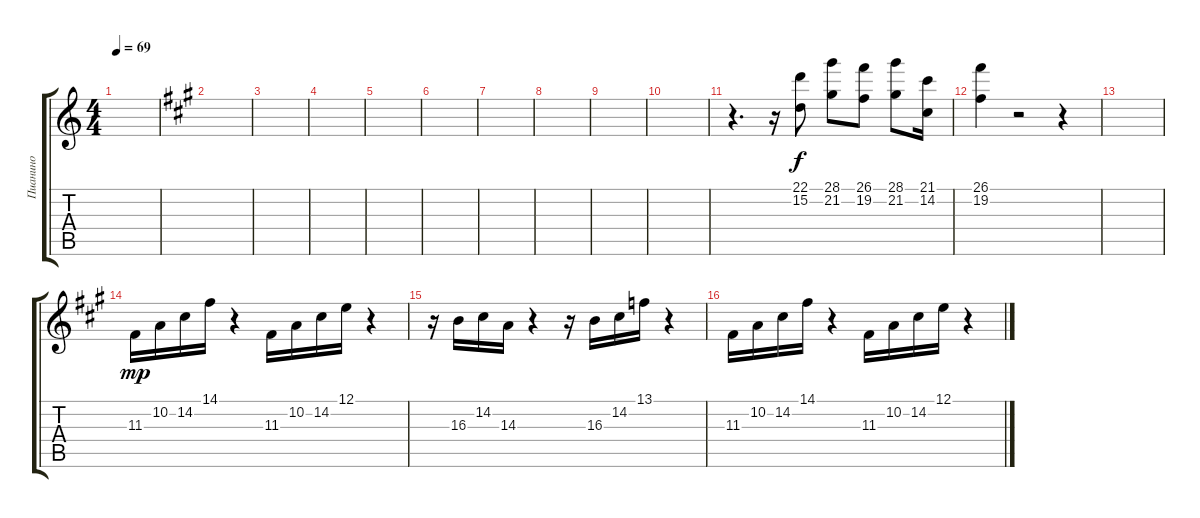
\track ("Пианино" "Пианино") {instrument acousticgrandpiano}
\staff {score tabs}
\tuning (E4 B3 G3 D3 A2 E2) {hide}
\ts (4 4)
\tempo 69
\clef g2
\ks c
|
\ks a
|
|
|
|
|
|
|
|
|
r.4{d} r.16 (22.1 15.2).8 (28.1 21.2).8 (26.1 19.2).8 (28.1 21.2).8 (21.1 14.2).16 |
(26.1 19.2).4 r.2 r.4 |
|
11.3.16{dy mp} 10.2.16 14.2.16 14.1.16 r.4 11.3.16 10.2.16 14.2.16 12.1.16 r.4 |
r.16 16.3.16 14.2.16 14.3.16 r.4 r.16 16.3.16 14.2.16 13.1.16 r.4 |
11.3.16 10.2.16 14.2.16 14.1.16 r.4 11.3.16 10.2.16 14.2.16 12.1.16 r.4
